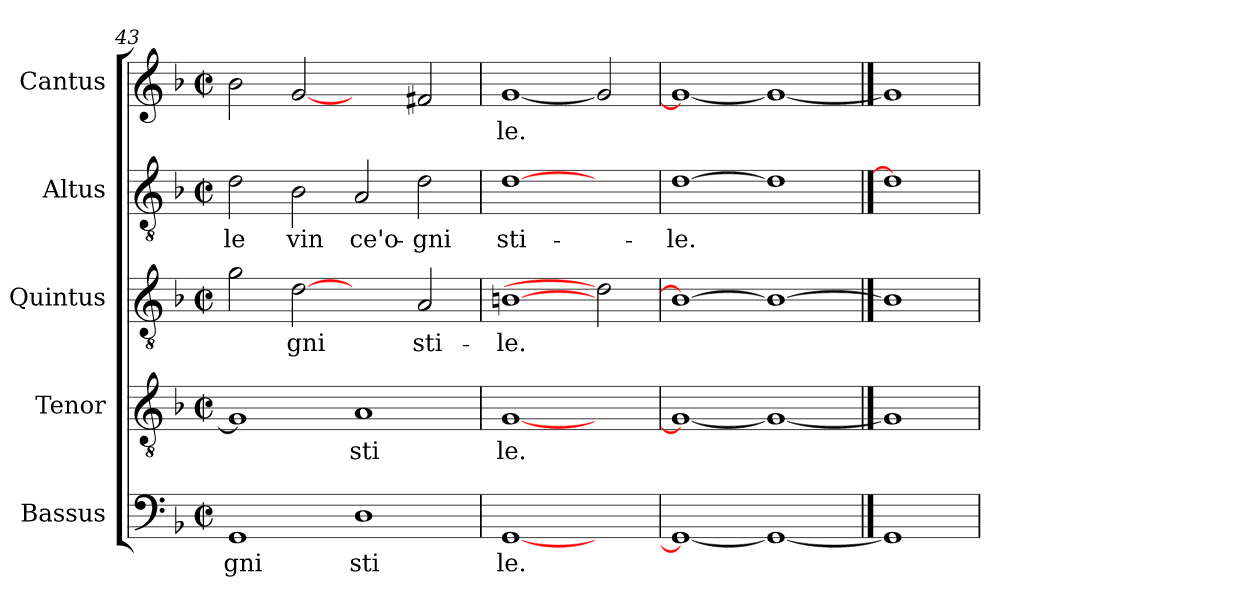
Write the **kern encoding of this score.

**kern	**text	**kern	**text	**kern	**text	**kern	**text	**kern	**text
*part5	*part5	*part4	*part4	*part3	*part3	*part2	*part2	*part1	*part1
*staff5	*staff5	*staff4	*staff4	*staff3	*staff3	*staff2	*staff2	*staff1	*staff1
*I"Bassus	*	*I"Tenor	*	*I"Quintus	*	*I"Altus	*	*I"Cantus	*
*clefF4	*	*clefGv2	*	*clefGv2	*	*clefGv2	*	*clefG2	*
*k[b-]	*	*k[b-]	*	*k[b-]	*	*k[b-]	*	*k[b-]	*
*F:	*	*F:	*	*F:	*	*F:	*	*F:	*
*M2/2	*	*M2/2	*	*M2/2	*	*M2/2	*	*M2/2	*
*met(c|)	*	*met(c|)	*	*met(c|)	*	*met(c|)	*	*met(c|)	*
=43	=43	=43	=43	=43	=43	=43	=43	=43	=43
!	!LO:LY:b:cj	!	!LO:LY:b:cj	!	!LO:LY:b:cj	!	!LO:LY:b:cj	!	!LO:LY:b:cj
1GG	gni	1G]	.	2g\	--	2d\	-le	2b-\	.
!	!	!	!	!	!LO:LY:b:cj	!	!LO:LY:b:cj	!	!LO:LY:b:cj
.	.	.	.	[2d	-gni	2B-\	vin	[2g	.
!	!LO:LY:b:cj	!	!LO:LY:b:cj	!	!	!	!LO:LY:b:cj	!	!
1D	sti	1A	sti	2ryy	.	2A/	ce'o-	2ryy	.
!	!	!	!	!	!LO:LY:b:cj	!	!LO:LY:b:cj	!	!LO:LY:b:cj
.	.	.	.	2A/	sti-	2d\	-gni	2f#/	.
=44	=44	=44	=44	=44	=44	=44	=44	=44	=44
!	!LO:LY:b:cj	!	!LO:LY:b:cj	!	!LO:LY:b:cj	!	!LO:LY:b:cj	!	!LO:LY:b:cj
[<1GG	le.	[<1G	le.	[>1Bn	-le.	[1d	sti-	[<1g	le.
2ryy	.	2ryy	.	2d]	.	2ryy	.	2g]	.
=45	=45	=45	=45	=45	=45	=45	=45	=45	=45
!	!LO:LY:b:cj	!	!LO:LY:b:cj	!	!LO:LY:b:cj	!	!LO:LY:b:cj	!	!LO:LY:b:cj
1GG_	.	1G_	.	1B_	.	[1d	-le.	1g_	.
1GG_	.	1G_	.	1B_	.	1d]	.	1g_	.
==46	==46	==46	==46	==46	==46	==46	==46	==46	==46
1GG]	.	1G]	.	1B]	.	1d]	.	1g]	.
=	=	=	=	=	=	=	=	=	=
*-	*-	*-	*-	*-	*-	*-	*-	*-	*-
